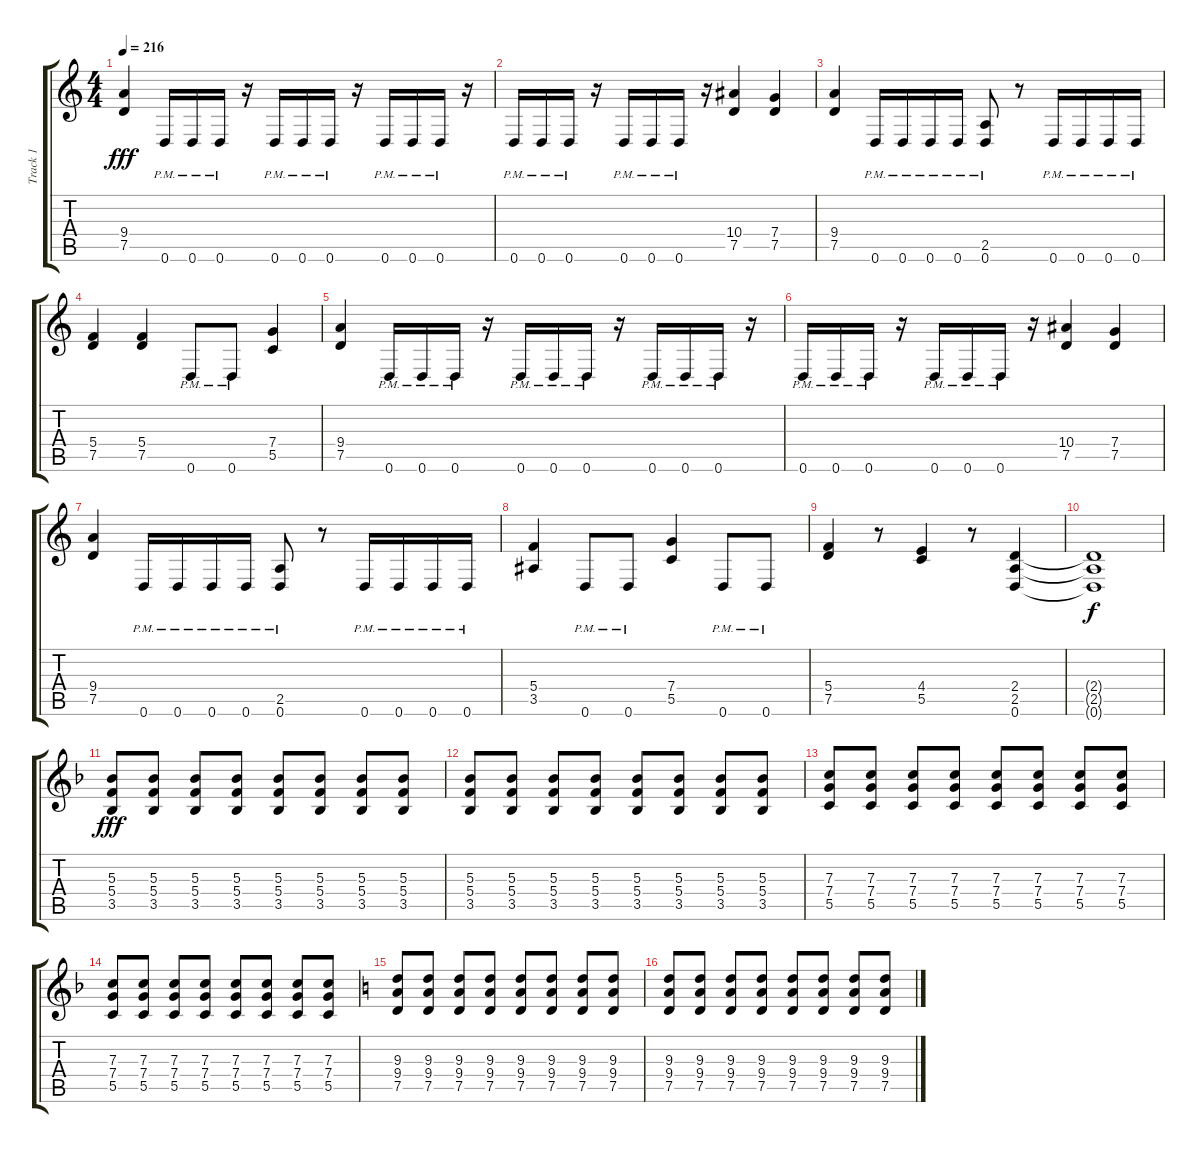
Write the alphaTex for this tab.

\track ("Track 1" "Track 1") {instrument distortionguitar}
\staff {score tabs}
\tuning (D4 A3 F3 C3 G2 D2) {hide}
\ts (4 4)
\tempo 216
\clef g2
\ks c
(9.4 7.5).4{dy fff} 0.6{pm}.16 0.6{pm}.16 0.6{pm}.16 r.16 0.6{pm}.16 0.6{pm}.16 0.6{pm}.16 r.16 0.6{pm}.16 0.6{pm}.16 0.6{pm}.16 r.16 |
0.6{pm}.16 0.6{pm}.16 0.6{pm}.16 r.16 0.6{pm}.16 0.6{pm}.16 0.6{pm}.16 r.16 (10.4 7.5).4 (7.4 7.5).4 |
(9.4 7.5).4 0.6{pm}.16 0.6{pm}.16 0.6{pm}.16 0.6{pm}.16 (2.5{pm} 0.6{pm}).8 r.8 0.6{pm}.16 0.6{pm}.16 0.6{pm}.16 0.6{pm}.16 |
(5.4 7.5).4 (5.4 7.5).4 0.6{pm}.8 0.6{pm}.8 (7.4 5.5).4 |
(9.4 7.5).4 0.6{pm}.16 0.6{pm}.16 0.6{pm}.16 r.16 0.6{pm}.16 0.6{pm}.16 0.6{pm}.16 r.16 0.6{pm}.16 0.6{pm}.16 0.6{pm}.16 r.16 |
0.6{pm}.16 0.6{pm}.16 0.6{pm}.16 r.16 0.6{pm}.16 0.6{pm}.16 0.6{pm}.16 r.16 (10.4 7.5).4 (7.4 7.5).4 |
(9.4 7.5).4 0.6{pm}.16 0.6{pm}.16 0.6{pm}.16 0.6{pm}.16 (2.5{pm} 0.6{pm}).8 r.8 0.6{pm}.16 0.6{pm}.16 0.6{pm}.16 0.6{pm}.16 |
(5.4 3.5).4 0.6{pm}.8 0.6{pm}.8 (7.4 5.5).4 0.6{pm}.8 0.6{pm}.8 |
(5.4 7.5).4 r.8 (4.4 5.5).4 r.8 (2.4 2.5 0.6).4 |
(2.4{t} 2.5{t} 0.6{t}).1{dy f} |
\ks f
(5.3 5.4 3.5).8{dy fff} (5.3 5.4 3.5).8 (5.3 5.4 3.5).8 (5.3 5.4 3.5).8 (5.3 5.4 3.5).8 (5.3 5.4 3.5).8 (5.3 5.4 3.5).8 (5.3 5.4 3.5).8 |
(5.3 5.4 3.5).8 (5.3 5.4 3.5).8 (5.3 5.4 3.5).8 (5.3 5.4 3.5).8 (5.3 5.4 3.5).8 (5.3 5.4 3.5).8 (5.3 5.4 3.5).8 (5.3 5.4 3.5).8 |
(7.3 7.4 5.5).8 (7.3 7.4 5.5).8 (7.3 7.4 5.5).8 (7.3 7.4 5.5).8 (7.3 7.4 5.5).8 (7.3 7.4 5.5).8 (7.3 7.4 5.5).8 (7.3 7.4 5.5).8 |
(7.3 7.4 5.5).8 (7.3 7.4 5.5).8 (7.3 7.4 5.5).8 (7.3 7.4 5.5).8 (7.3 7.4 5.5).8 (7.3 7.4 5.5).8 (7.3 7.4 5.5).8 (7.3 7.4 5.5).8 |
\ks c
(9.3 9.4 7.5).8 (9.3 9.4 7.5).8 (9.3 9.4 7.5).8 (9.3 9.4 7.5).8 (9.3 9.4 7.5).8 (9.3 9.4 7.5).8 (9.3 9.4 7.5).8 (9.3 9.4 7.5).8 |
(9.3 9.4 7.5).8 (9.3 9.4 7.5).8 (9.3 9.4 7.5).8 (9.3 9.4 7.5).8 (9.3 9.4 7.5).8 (9.3 9.4 7.5).8 (9.3 9.4 7.5).8 (9.3 9.4 7.5).8
